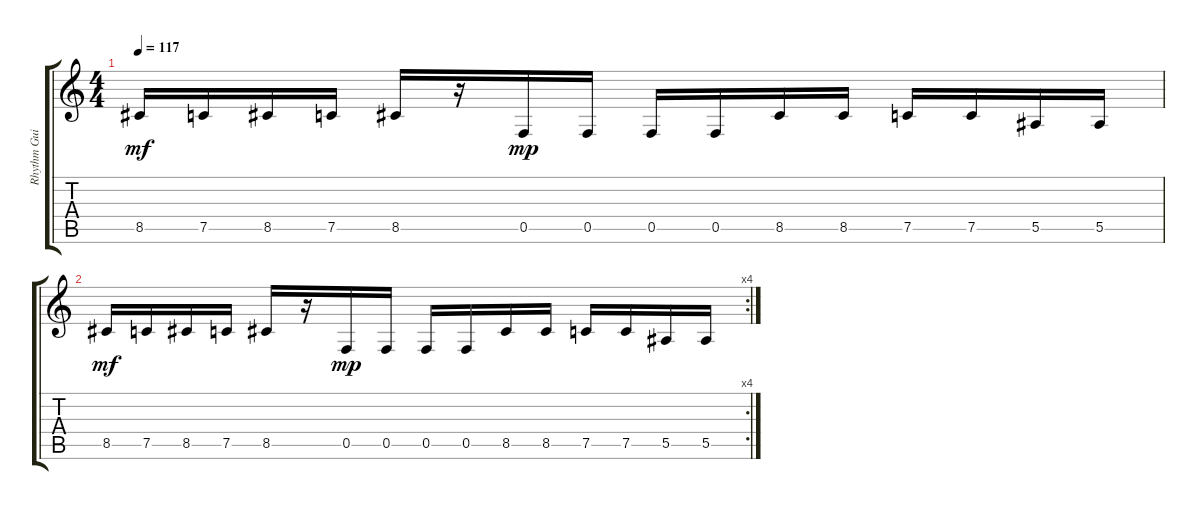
\track ("Rhythm Guitar" "Rhythm Gui") {instrument distortionguitar}
\staff {score tabs}
\tuning (C4 G3 Eb3 Bb2 F2 C2) {hide}
\ts (4 4)
\tempo 117
\clef g2
\ks c
8.5.16{dy mf} 7.5.16 8.5.16 7.5.16 8.5.16 r.16 0.5.16{dy mp} 0.5.16 0.5.16 0.5.16 8.5.16 8.5.16 7.5.16 7.5.16 5.5.16 5.5.16 |
\rc 4
8.5.16{dy mf} 7.5.16 8.5.16 7.5.16 8.5.16 r.16 0.5.16{dy mp} 0.5.16 0.5.16 0.5.16 8.5.16 8.5.16 7.5.16 7.5.16 5.5.16 5.5.16
